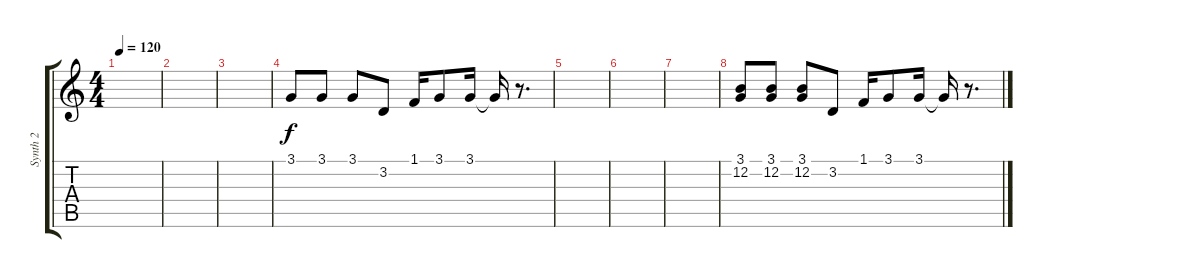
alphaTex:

\track ("Synth 2" "Synth 2") {instrument tubularbells}
\staff {score tabs}
\tuning (E4 B3 G3 D3 A2 E2) {hide}
\ts (4 4)
\tempo 120
\clef g2
\ks c
|
|
|
3.1.8{instrument marimba} 3.1.8 3.1.8 3.2.8 1.1.16 3.1.8 3.1.16 3.1{t}.16 r.8{d} |
|
|
|
(3.1 12.2).8 (3.1 12.2).8 (3.1 12.2).8 3.2.8 1.1.16 3.1.8 3.1.16 3.1{t}.16 r.8{d}
